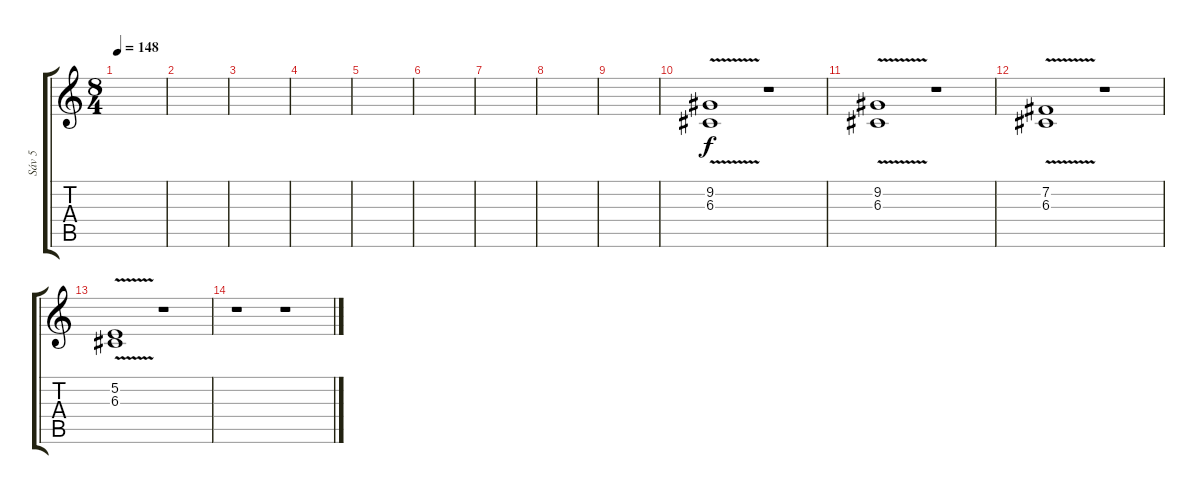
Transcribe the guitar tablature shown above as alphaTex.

\track ("Sáv 5" "Sáv 5") {instrument electricgrandpiano}
\staff {score tabs}
\tuning (E4 B3 G3 D3 A2 E2) {hide}
\ts (8 4)
\tempo 148
\clef g2
\ks c
|
|
|
|
|
|
|
|
|
(9.2{v} 6.3).1 r.1 |
(9.2{v} 6.3).1 r.1 |
(7.2{v} 6.3).1 r.1 |
(5.2 6.3{v}).1 r.1 |
r.1 r.1
